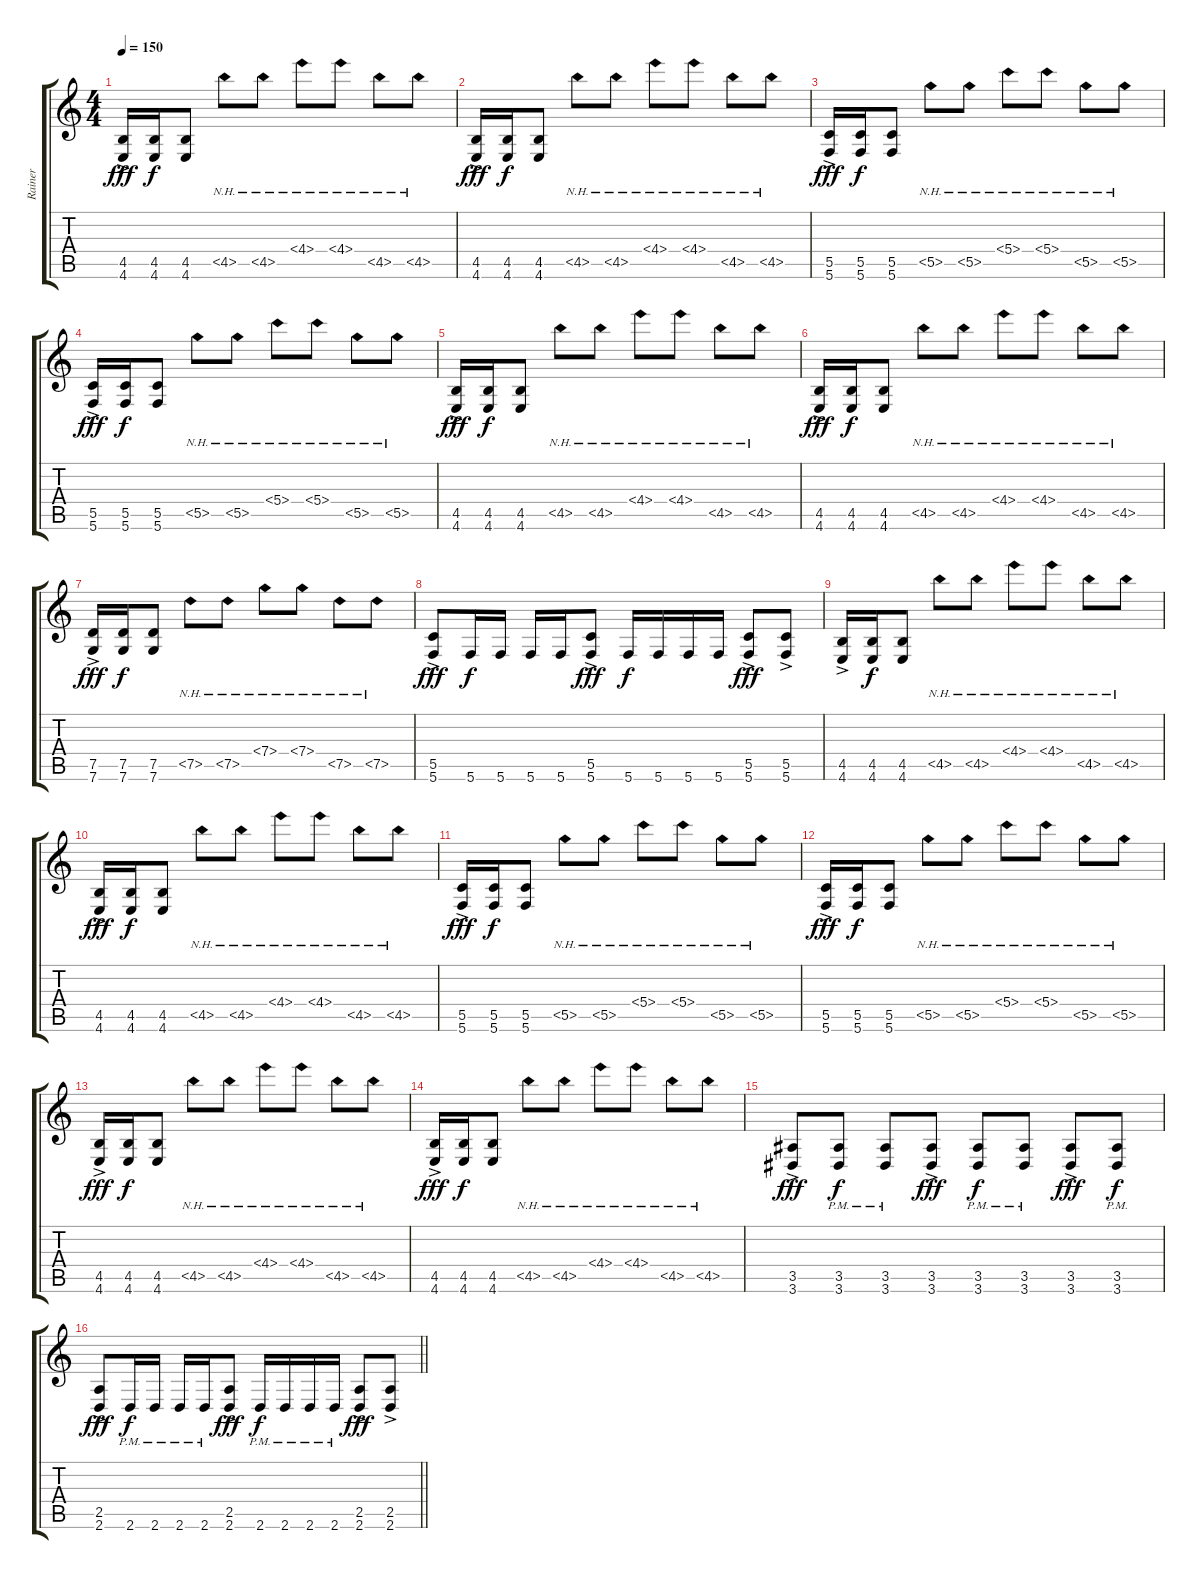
\track ("Rainer" "Rainer") {instrument distortionguitar}
\staff {score tabs}
\tuning (D4 A3 F3 C3 G2 C2) {hide}
\ts (4 4)
\tempo 150
\clef g2
\ks c
(4.5 4.6{ac}).16{dy fff} (4.5 4.6).16{dy f} (4.5 4.6).8 4.5{nh}.8 4.5{nh}.8 4.4{nh}.8 4.4{nh}.8 4.5{nh}.8 4.5{nh}.8 |
(4.5 4.6{ac}).16{dy fff} (4.5 4.6).16{dy f} (4.5 4.6).8 4.5{nh}.8 4.5{nh}.8 4.4{nh}.8 4.4{nh}.8 4.5{nh}.8 4.5{nh}.8 |
(5.5 5.6{ac}).16{dy fff} (5.5 5.6).16{dy f} (5.5 5.6).8 5.5{nh}.8 5.5{nh}.8 5.4{nh}.8 5.4{nh}.8 5.5{nh}.8 5.5{nh}.8 |
(5.5 5.6{ac}).16{dy fff} (5.5 5.6).16{dy f} (5.5 5.6).8 5.5{nh}.8 5.5{nh}.8 5.4{nh}.8 5.4{nh}.8 5.5{nh}.8 5.5{nh}.8 |
(4.5 4.6{ac}).16{dy fff} (4.5 4.6).16{dy f} (4.5 4.6).8 4.5{nh}.8 4.5{nh}.8 4.4{nh}.8 4.4{nh}.8 4.5{nh}.8 4.5{nh}.8 |
(4.5 4.6{ac}).16{dy fff} (4.5 4.6).16{dy f} (4.5 4.6).8 4.5{nh}.8 4.5{nh}.8 4.4{nh}.8 4.4{nh}.8 4.5{nh}.8 4.5{nh}.8 |
(7.5 7.6{ac}).16{dy fff} (7.5 7.6).16{dy f} (7.5 7.6).8 7.5{nh}.8 7.5{nh}.8 7.4{nh}.8 7.4{nh}.8 7.5{nh}.8 7.5{nh}.8 |
(5.5 5.6{ac}).8{dy fff} 5.6.16{dy f} 5.6.16 5.6.16 5.6.16 (5.5{ac} 5.6).8{dy fff} 5.6.16{dy f} 5.6.16 5.6.16 5.6.16 (5.5{ac} 5.6).8{dy fff} (5.5{ac} 5.6).8 |
(4.5 4.6{ac}).16 (4.5 4.6).16{dy f} (4.5 4.6).8 4.5{nh}.8 4.5{nh}.8 4.4{nh}.8 4.4{nh}.8 4.5{nh}.8 4.5{nh}.8 |
(4.5 4.6{ac}).16{dy fff} (4.5 4.6).16{dy f} (4.5 4.6).8 4.5{nh}.8 4.5{nh}.8 4.4{nh}.8 4.4{nh}.8 4.5{nh}.8 4.5{nh}.8 |
(5.5 5.6{ac}).16{dy fff} (5.5 5.6).16{dy f} (5.5 5.6).8 5.5{nh}.8 5.5{nh}.8 5.4{nh}.8 5.4{nh}.8 5.5{nh}.8 5.5{nh}.8 |
(5.5 5.6{ac}).16{dy fff} (5.5 5.6).16{dy f} (5.5 5.6).8 5.5{nh}.8 5.5{nh}.8 5.4{nh}.8 5.4{nh}.8 5.5{nh}.8 5.5{nh}.8 |
(4.5 4.6{ac}).16{dy fff} (4.5 4.6).16{dy f} (4.5 4.6).8 4.5{nh}.8 4.5{nh}.8 4.4{nh}.8 4.4{nh}.8 4.5{nh}.8 4.5{nh}.8 |
(4.5 4.6{ac}).16{dy fff} (4.5 4.6).16{dy f} (4.5 4.6).8 4.5{nh}.8 4.5{nh}.8 4.4{nh}.8 4.4{nh}.8 4.5{nh}.8 4.5{nh}.8 |
(3.5{ac} 3.6).8{dy fff} (3.5{pm} 3.6).8{dy f} (3.5{pm} 3.6).8 (3.5{ac} 3.6).8{dy fff} (3.5{pm} 3.6).8{dy f} (3.5{pm} 3.6).8 (3.5{ac} 3.6).8{dy fff} (3.5{pm} 3.6).8{dy f} |
\barLineRight lightlight
(2.5 2.6{ac}).8{dy fff} 2.6{pm}.16{dy f} 2.6{pm}.16 2.6{pm}.16 2.6{pm}.16 (2.5{ac} 2.6).8{dy fff} 2.6{pm}.16{dy f} 2.6{pm}.16 2.6{pm}.16 2.6{pm}.16 (2.5{ac} 2.6).8{dy fff} (2.5{ac} 2.6).8
